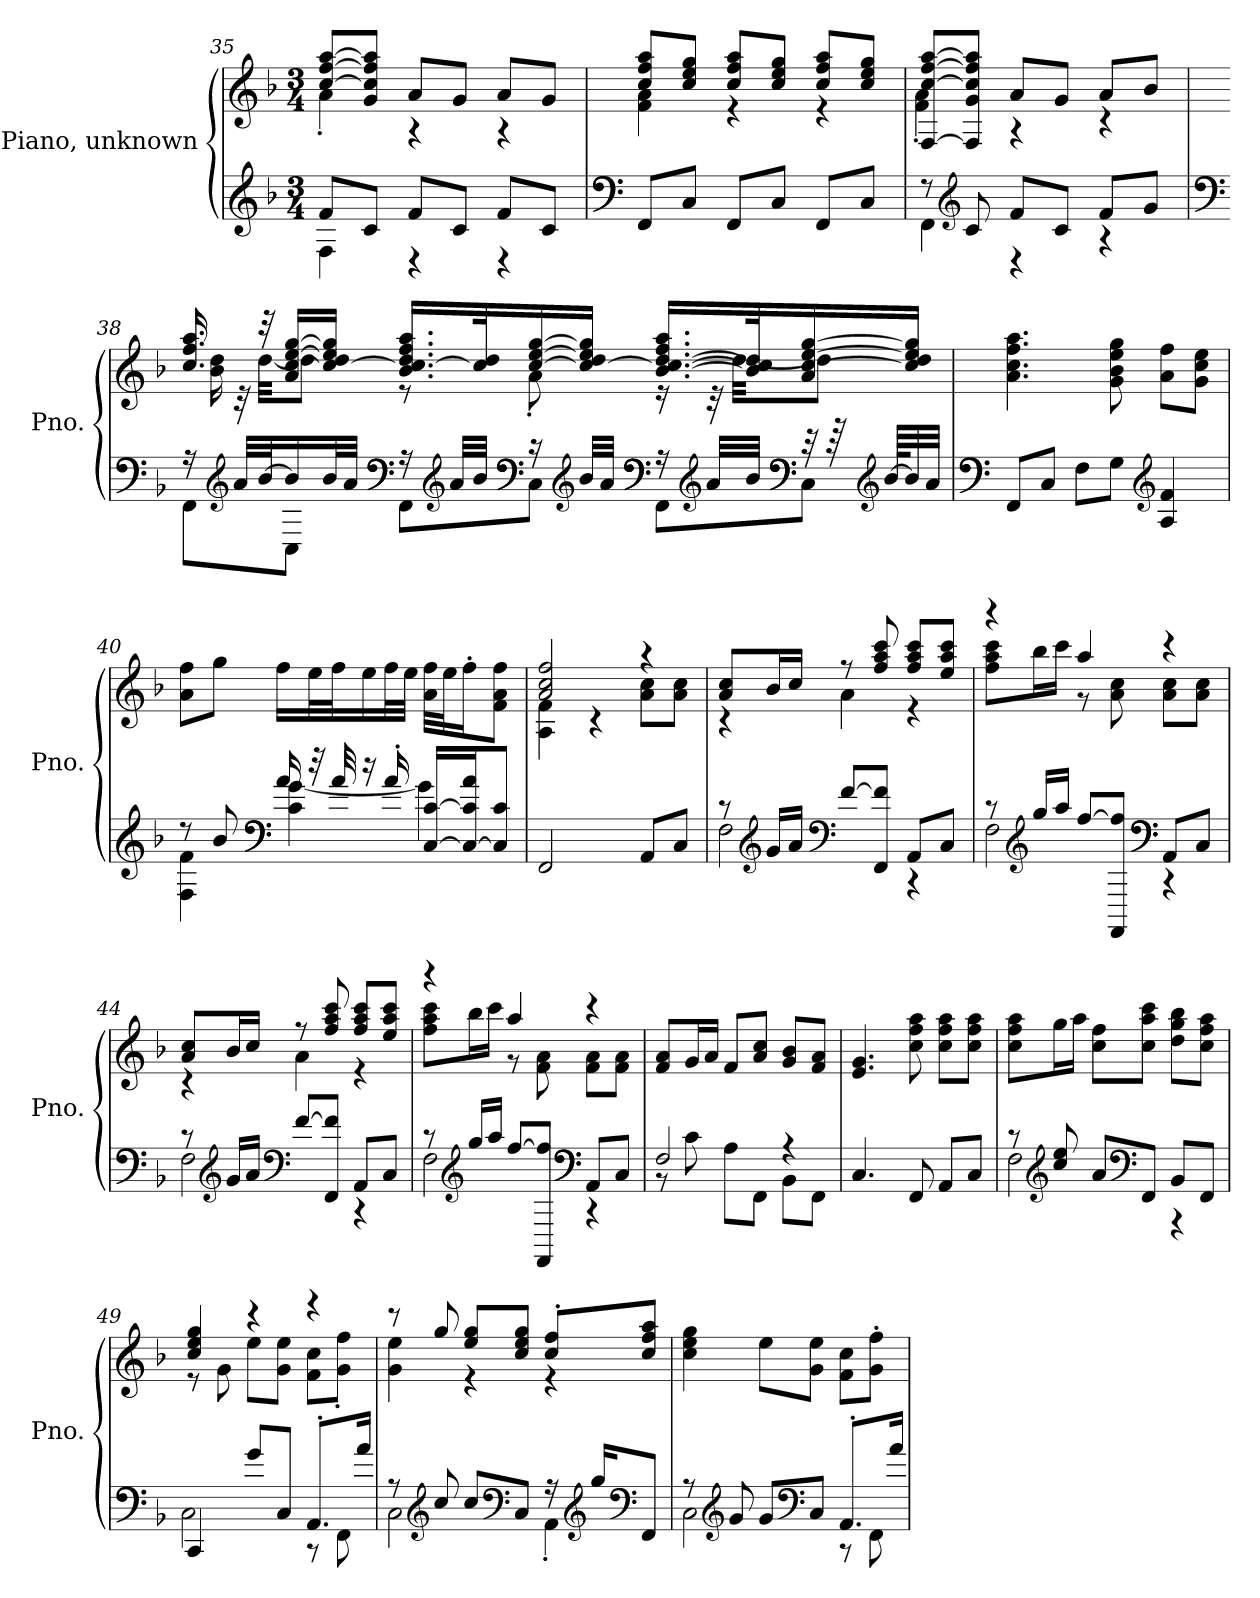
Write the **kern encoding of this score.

**kern	**kern
*part1	*part1
*staff2	*staff1
*I"Piano, unknown	*
*I'Pno.	*
*clefG2	*clefG2
*k[b-]	*k[b-]
*M3/4	*M3/4
=35	=35
*^	*^
8f/L	4F\	[8cc/ [8ff/ [8aa/L	4a'\
8c/J	.	8g/ 8cc/] 8ff/] 8aa/]J	.
8f/L	4r	8a/L	4r
8c/J	.	8g/J	.
8f/L	4r	8a/L	4r
8c/J	.	8g/J	.
*v	*v	*	*
=36	=36	=36
*clefF4	*	*
8FF/L	8cc/ 8ff/ 8aa/L	4f\ 4a\
8C/J	8cc/ 8ee/ 8gg/J	.
8FF/L	8cc/ 8ff/ 8aa/L	4r
8C/J	8cc/ 8ee/ 8gg/J	.
8FF/L	8cc/ 8ff/ 8aa/L	4r
8C/J	8cc/ 8ee/ 8gg/J	.
=37	=37	=37
*^	*	*
8r	4FF\	[8F/ [8cc/ [8ff/ [8aa/L	4f\' 4a\'
*clefG2	*	*	*
8c/	.	8F/] 8g/ 8cc/] 8ff/] 8aa/]J	.
8f/L	4r	8a/L	4r
8c/J	.	8g/J	.
8f/L	4r	8a/L	4r
8g/J	.	8b-/J	.
!!LO:LB:g=z	!!
=38	=38	=38	=38
*clefF4	*	*	*
16r	8FF\L	16.cc/ 16.ff/ 16.aa/	16b-\ 16dd\
*clefG2	*	*	*
32a/LLL	.	.	32r
[32b-/J	.	32r	[32dd\KKL
16b-/]	8C\J	16a/ [16cc/ [16ee/ [16gg/LL	8dd\J]
32b-/L	.	16cc/_ 16dd/ 16ee/] 16gg/]JJ	.
32a/JJJ	.	.	.
*clefF4	*	*	*
16r	8FF\L	16.b-/ 16.cc/_ 16.dd/ 16.ff/ 16.aa/LL	8r
*clefG2	*	*	*
32a/LLL	.	.	.
32b-/JJJ	.	32cc/] 32dd/K	.
*clefF4	*	*	*
16r	8C\J	[16cc/ [16ee/ [16gg/	8a'\
*clefG2	*	*	*
32b-/LLL	.	16cc/_ 16dd/ 16ee/] 16gg/]JJ	.
32a/JJJ	.	.	.
*clefF4	*	*	*
16r	8FF\L	[16.b-/ 16.cc/_ [16.dd/ 16.ff/ 16.aa/LL	16r
*clefG2	*	*	*
32a/LLL	.	.	32r
32b-/JJJ	.	32b-/] 32cc/] 32dd/]K	[32dd\KKL
*clefF4	*	*	*
32r	8C\J	16a/ [16cc/ [16ee/ [16gg/	8dd\J]
64r	.	.	.
*clefG2	*	*	*
[64b-/KLLL	.	.	.
32b-/]	.	16cc/] 16dd/ 16ee/] 16gg/]JJ	.
32a/JJJ	.	.	.
*v	*v	*	*
*	*v	*v
!!LO:PB:g=z
=39	=39
*clefF4	*
8FF/L	4.a\ 4.cc\ 4.ff\ 4.aa\
8C/J	.
8F\L	.
8G\J	8g\ 8b-\ 8ee\ 8gg\
*clefG2	*
4A/ 4f/	8a\ 8ff\L
.	8g\ 8cc\ 8ee\J
=40	=40
*^	*
8r	4F\ 4f\	8a\ 8ff\L
8b-/	.	8gg\J
*clefF4	*	*
16a/	4c\ [4g\	16ff\LL
32r	.	32ee\L
32a/	.	32ff\J
16r	.	16ee\
16a'/	.	32ff\L
.	.	32ee\JJJ
[16C/ [16c/LL	4g\]	32a\ 32ff\LLL
.	.	32ee\J
16C/_ 16c/] 16a/J	.	16ff'\J
8C/] 8c/J	.	8f\ 8a\ 8ff\J
*v	*v	*
=41	=41
*	*^
2FF/	2a/ 2cc/ 2ff/	4A\ 4f\
.	.	4r
8AA/L	4r	8a\ 8cc\L
8C/J	.	8a\ 8cc\J
=42	=42	=42
*^	*	*
8r	2F\	8a/ 8cc/L	4r
*clefG2	*	*	*
16g/LL	.	16b-/L	.
16a/JJ	.	16cc/JJ	.
*clefF4	*	*	*
[8f/L	.	8r	4a\
8FF/ 8f/]J	.	8ff/ 8aa/ 8ccc/	.
8AA/L	4r	8ff/ 8aa/ 8ccc/L	4r
8C/J	.	8ee/ 8aa/ 8ccc/J	.
!!LO:LB:g=z	!!
=43	=43	=43	=43
8r	2F\	4r	8ff\ 8aa\ 8ccc\L
*clefG2	*	*	*
16gg/LL	.	.	16bb-\L
16aa/JJ	.	.	16ccc\JJ
[8ff/L	.	4aa/	8r
8FF/ 8ff/]J	.	.	8a\ 8cc\
*clefF4	*	*	*
8AA/L	4r	4r	8a\ 8cc\L
8C/J	.	.	8a\ 8cc\J
=44	=44	=44	=44
8r	2F\	8a/ 8cc/L	4r
*clefG2	*	*	*
16g/LL	.	16b-/L	.
16a/JJ	.	16cc/JJ	.
*clefF4	*	*	*
[8f/L	.	8r	4a\
8FF/ 8f/]J	.	8ff/ 8aa/ 8ccc/	.
8AA/L	4r	8ff/ 8aa/ 8ccc/L	4r
8C/J	.	8ee/ 8aa/ 8ccc/J	.
=45	=45	=45	=45
8r	2F\	4r	8ff\ 8aa\ 8ccc\L
*clefG2	*	*	*
16gg/LL	.	.	16bb-\L
16aa/JJ	.	.	16ccc\JJ
[8ff/L	.	4aa/	8r
8FF/ 8ff/]J	.	.	8f\ 8a\
*clefF4	*	*	*
8AA/L	4r	4r	8f\ 8a\L
8C/J	.	.	8f\ 8a\J
*	*	*v	*v
!!LO:LB:g=z
=46	=46	=46
2F/	8r	8f/ 8a/L
.	8c\	16g/L
.	.	16a/JJ
.	8A\L	8f/L
.	8FF\J	8a/ 8cc/J
4r	8BB-\L	8g/ 8b-/L
.	8FF\J	8f/ 8a/J
*v	*v	*
=47	=47
4.C/	4.e/ 4.g/
8FF/	8cc\ 8ff\ 8aa\
8AA/L	8cc\ 8ff\ 8aa\L
8C/J	8cc\ 8ff\ 8aa\J
=48	=48
*^	*
8r	2F\	8cc\ 8ff\ 8aa\L
*clefG2	*	*
8cc/ 8ee/	.	16gg\L
.	.	16aa\JJ
8a/L	.	8cc\ 8ff\L
*clefF4	*	*
8FF/J	.	8cc\ 8aa\ 8ccc\J
8BB-/L	4r	8dd\ 8gg\ 8bb-\L
8FF/J	.	8cc\ 8ff\ 8aa\J
=49	=49	=49
*	*	*^
4CC/	2C\	4cc/ 4ee/ 4gg/	8r
.	.	.	8g\
8g/L	.	4r	8ee\L
8C/J	.	.	8g\ 8ee\J
8.AA'/L	8r	4r	8f\ 8cc\L
.	8FF\	.	8g\' 8ff\'J
16a/Jk	.	.	.
!!LO:LB:g=z	!!
=50	=50	=50	=50
8r	2C\	8r	4g\ 4ee\
*clefG2	*	*	*
8cc/	.	8gg/	.
8cc/L	.	8ee/ 8gg/L	4r
*clefF4	*	*	*
8C/J	.	8cc/ 8ee/ 8gg/J	.
16r	4AA'\	8cc/' 8ff/'L	4r
*clefG2	*	*	*
16gg/KL	.	.	.
*clefF4	*	*	*
8FF/J	.	8cc/ 8ff/ 8aa/J	.
*	*	*v	*v
=51	=51	=51
8r	2C\	4cc\ 4ee\ 4gg\
*clefG2	*	*
8g/	.	.
8g/L	.	8ee\L
*clefF4	*	*
8C/J	.	8g\ 8ee\J
8.AA'/L	8r	8f\ 8cc\L
.	8FF\	8g\' 8ff\'J
16a/Jk	.	.
*v	*v	*
=	=
*-	*-
